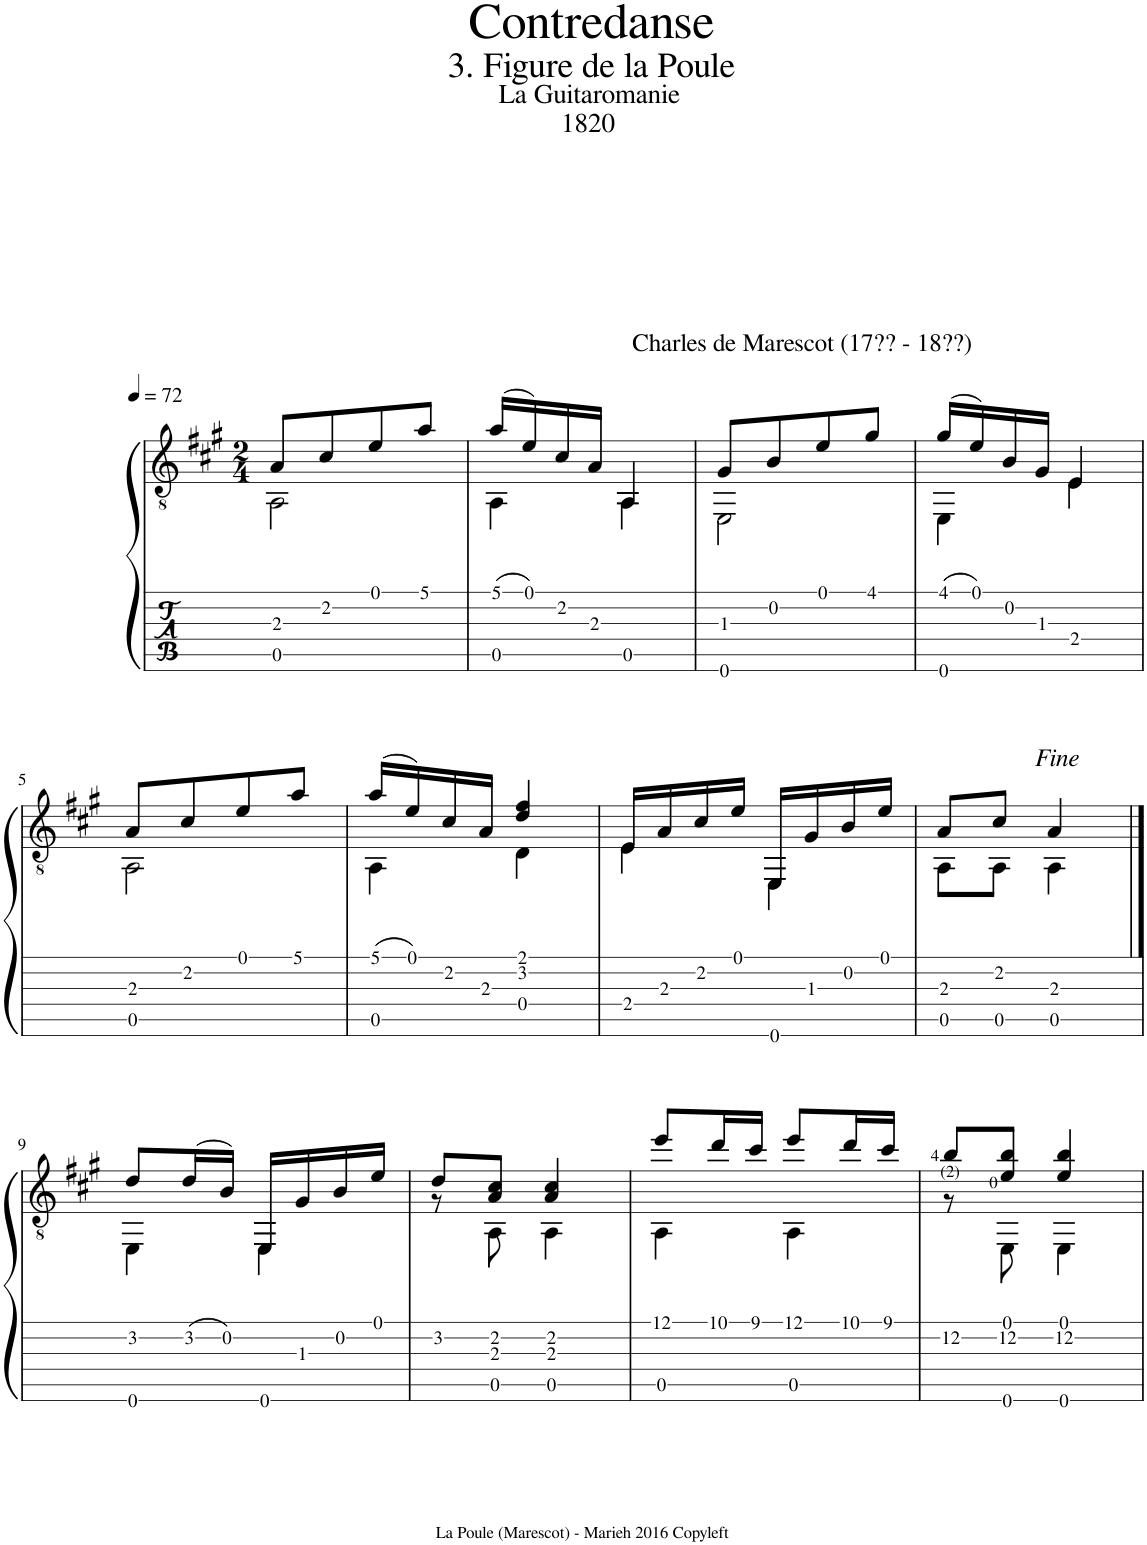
**kern	**kern
*part2	*part1
*staff2	*staff1
*I"Guitare classique [Tablature]	*I"Guitare classique
*stria6	*
*	*clefGv2
*k[f#c#g#]	*k[f#c#g#]
*M2/4	*M2/4
*MM72	*MM72
=1	=1
*^	*^
8AL	2AA	8A/L	2AA\
8c#J	.	8c#/	.
8eL	.	8e/	.
8aJ	.	8a/J	.
=2	=2	=2	=2
(16aLL	4AA	(16a/LL	4AA\
16eJ)	.	16e/)	.
16c#L	.	16c#/	.
16AJJ	.	16A/JJ	.
4r	4AA	4AA/	4AA\
=3	=3	=3	=3
8G#L	2EE	8G#/L	2EE\
8BJ	.	8B/	.
8eL	.	8e/	.
8g#J	.	8g#/J	.
=4	=4	=4	=4
(16g#LL	4EE	(16g#/LL	4EE\
16eJ)	.	16e/)	.
16BL	.	16B/	.
16G#JJ	.	16G#/JJ	.
4r	4E	4E/	4E\
!!LO:LB:g=z	!!
=5	=5	=5	=5
8AL	2AA	8A/L	2AA\
8c#J	.	8c#/	.
8eL	.	8e/	.
8aJ	.	8a/J	.
=6	=6	=6	=6
(16aLL	4AA	(16a/LL	4AA\
16eJ)	.	16e/)	.
16c#L	.	16c#/	.
16AJJ	.	16A/JJ	.
4d 4f#	4D	4d/ 4f#/	4D\
=7	=7	=7	=7
16r	4E	16E/LL	4E\
16ALL	.	16A/	.
16c#	.	16c#/	.
16eJJ	.	16e/JJ	.
16EELL	4r	16EE/LL	4EE\
16G#J	.	16G#/	.
16BL	.	16B/	.
16eJJ	.	16e/JJ	.
=8	=8	=8	=8
8AL	8AAL	8A/L	8AA\L
8c#J	8AAJ	8c#/J	8AA\J
4A	4AA	4A/	4AA\
!!LO:LB:g=z	!!
==9	==9	==9	==9
8dL	4EE	8d/L	4EE\
(16dL	.	(16d/L	.
16BJJ)	.	16B/JJ)	.
16EELL	4r	16EE/LL	4EE\
16G#J	.	16G#/	.
16BL	.	16B/	.
16eJJ	.	16e/JJ	.
=10	=10	=10	=10
8dL	8r	8d/L	8r
8A\ 8c#\J	8AA	8A/ 8c#/J	8AA\
4A 4c#	4AA	4A/ 4c#/	4AA\
=11	=11	=11	=11
8eeL	4AA	8ee/L	4AA\
16ddL	.	16dd/L	.
16cc#JJ	.	16cc#/JJ	.
8eeL	4AA	8ee/L	4AA\
16ddL	.	16dd/L	.
16cc#JJ	.	16cc#/JJ	.
=12	=12	=12	=12
8bL	8r	8b/L	8r
8b\ 8e\J	8EE	8e/ 8b/J	8EE\
4b 4e	4EE	4e/ 4b/	4EE\
*v	*v	*	*
*	*v	*v
=	=
*-	*-
